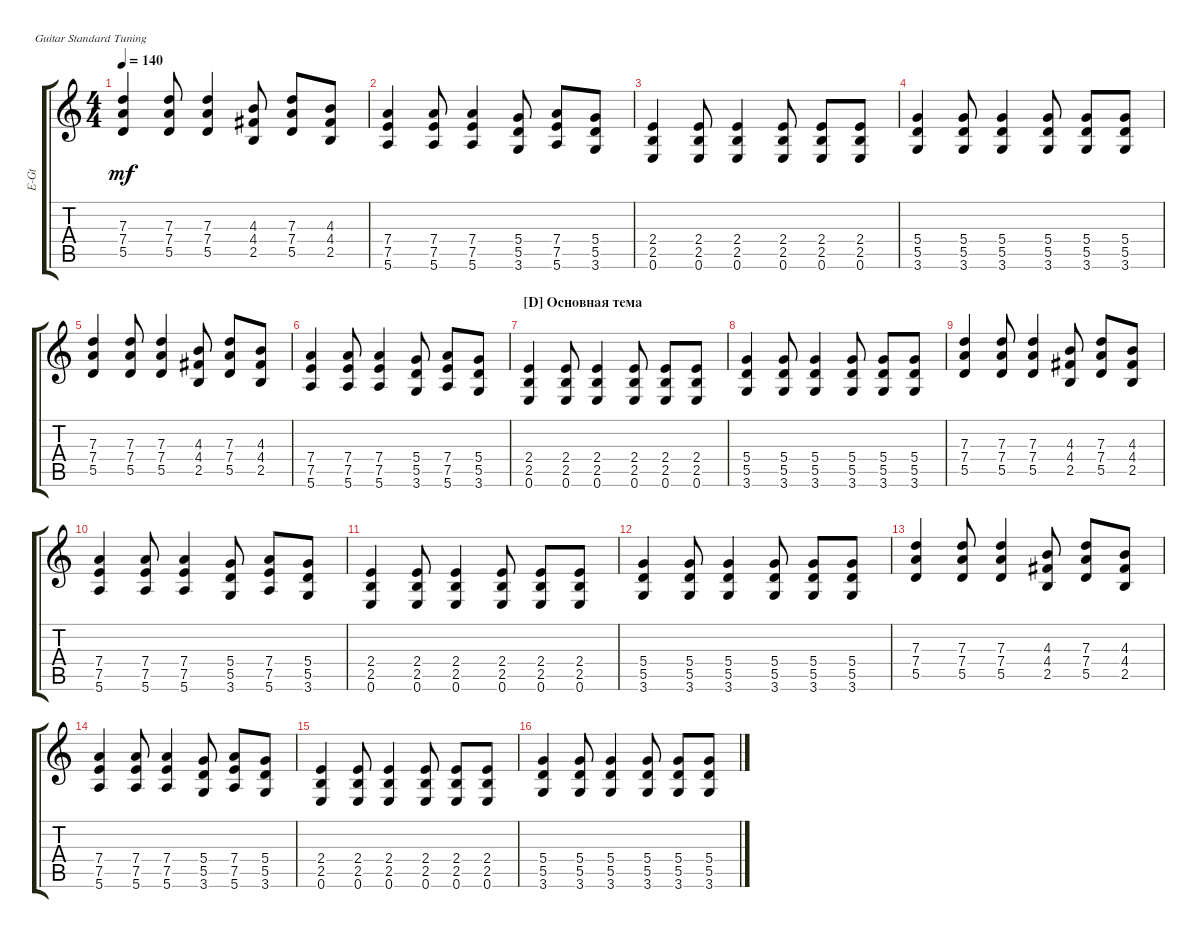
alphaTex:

\track ("Electric Guitar" "E-Gt") {instrument distortionguitar}
\staff {score tabs}
\tuning (E4 B3 G3 D3 A2 E2)
\ts (4 4)
\tempo 140
\clef g2
\scale
0.333333
\ks c
(7.4 5.5 7.3).4{dy mf} (7.4 5.5 7.3).8 (7.4 5.5 7.3).4 (4.4 2.5 4.3).8 (7.4 5.5 7.3).8 (4.4 2.5 4.3).8 |
\scale
0.333333 (7.4 7.5 5.6).4 (7.4 7.5 5.6).8 (7.4 7.5 5.6).4 (5.4 5.5 3.6).8 (7.4 7.5 5.6).8 (5.4 5.5 3.6).8 |
\scale
0.333333 (2.4 2.5 0.6).4 (2.4 2.5 0.6).8 (2.4 2.5 0.6).4 (2.4 2.5 0.6).8 (2.4 2.5 0.6).8 (2.4 2.5 0.6).8 |
\scale
0.333333 (5.4 5.5 3.6).4 (5.4 5.5 3.6).8 (5.4 5.5 3.6).4 (5.4 5.5 3.6).8 (5.4 5.5 3.6).8 (5.4 5.5 3.6).8 |
\scale
0.333333 (7.4 5.5 7.3).4 (7.4 5.5 7.3).8 (7.4 5.5 7.3).4 (4.4 2.5 4.3).8 (7.4 5.5 7.3).8 (4.4 2.5 4.3).8 |
\scale
0.333333 (7.4 7.5 5.6).4 (7.4 7.5 5.6).8 (7.4 7.5 5.6).4 (5.4 5.5 3.6).8 (7.4 7.5 5.6).8 (5.4 5.5 3.6).8 |
\section ("D" "Основная тема")
\scale
0.333333 (2.4 2.5 0.6).4 (2.4 2.5 0.6).8 (2.4 2.5 0.6).4 (2.4 2.5 0.6).8 (2.4 2.5 0.6).8 (2.4 2.5 0.6).8 |
\scale
0.333333 (5.4 5.5 3.6).4 (5.4 5.5 3.6).8 (5.4 5.5 3.6).4 (5.4 5.5 3.6).8 (5.4 5.5 3.6).8 (5.4 5.5 3.6).8 |
\scale
0.333333 (7.4 5.5 7.3).4 (7.4 5.5 7.3).8 (7.4 5.5 7.3).4 (4.4 2.5 4.3).8 (7.4 5.5 7.3).8 (4.4 2.5 4.3).8 |
\scale
0.333333 (7.4 7.5 5.6).4 (7.4 7.5 5.6).8 (7.4 7.5 5.6).4 (5.4 5.5 3.6).8 (7.4 7.5 5.6).8 (5.4 5.5 3.6).8 |
\scale
0.333333 (2.4 2.5 0.6).4 (2.4 2.5 0.6).8 (2.4 2.5 0.6).4 (2.4 2.5 0.6).8 (2.4 2.5 0.6).8 (2.4 2.5 0.6).8 |
\scale
0.333333 (5.4 5.5 3.6).4 (5.4 5.5 3.6).8 (5.4 5.5 3.6).4 (5.4 5.5 3.6).8 (5.4 5.5 3.6).8 (5.4 5.5 3.6).8 |
\scale
0.333333 (7.4 5.5 7.3).4 (7.4 5.5 7.3).8 (7.4 5.5 7.3).4 (4.4 2.5 4.3).8 (7.4 5.5 7.3).8 (4.4 2.5 4.3).8 |
\scale
0.333333 (7.4 7.5 5.6).4 (7.4 7.5 5.6).8 (7.4 7.5 5.6).4 (5.4 5.5 3.6).8 (7.4 7.5 5.6).8 (5.4 5.5 3.6).8 |
\scale
0.333333 (2.4 2.5 0.6).4 (2.4 2.5 0.6).8 (2.4 2.5 0.6).4 (2.4 2.5 0.6).8 (2.4 2.5 0.6).8 (2.4 2.5 0.6).8 |
\scale
0.333333 (5.4 5.5 3.6).4 (5.4 5.5 3.6).8 (5.4 5.5 3.6).4 (5.4 5.5 3.6).8 (5.4 5.5 3.6).8 (5.4 5.5 3.6).8
